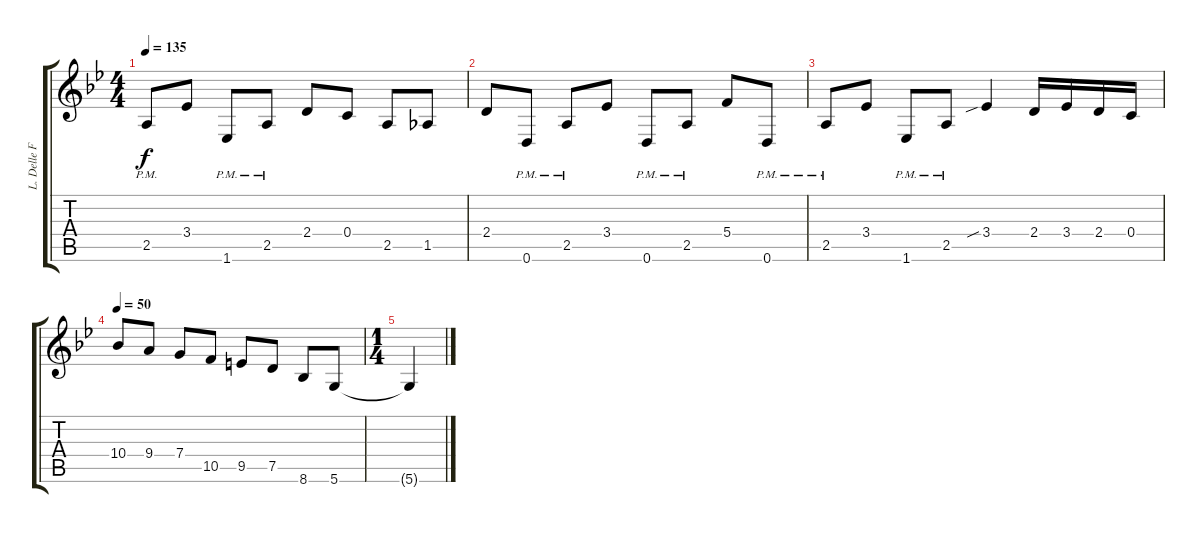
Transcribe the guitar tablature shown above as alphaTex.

\track ("L. Delle Fave (Dist. Guitar R)" "L. Delle F") {instrument overdrivenguitar}
\staff {score tabs}
\tuning (D4 A3 F3 C3 G2 D2) {hide}
\ts (4 4)
\tempo 135
\clef g2
\ks gminor
2.5{pm}.8{dy f} 3.4.8 1.6{pm}.8 2.5{pm}.8 2.4.8 0.4.8 2.5.8 1.5.8 |
2.4.8 0.6{pm}.8 2.5{pm}.8 3.4.8 0.6{pm}.8 2.5{pm}.8 5.4.8 0.6{pm}.8 |
2.5{pm}.8 3.4.8 1.6{pm}.8 2.5{pm}.8 3.4{sib}.4 2.4.16 3.4.16 2.4.16 0.4.16 |
\tempo 50
10.4.8 9.4.8 7.4.8 10.5.8 9.5.8 7.5.8 8.6.8 5.6.8 |
\ts (1 4)
5.6{t}.4
